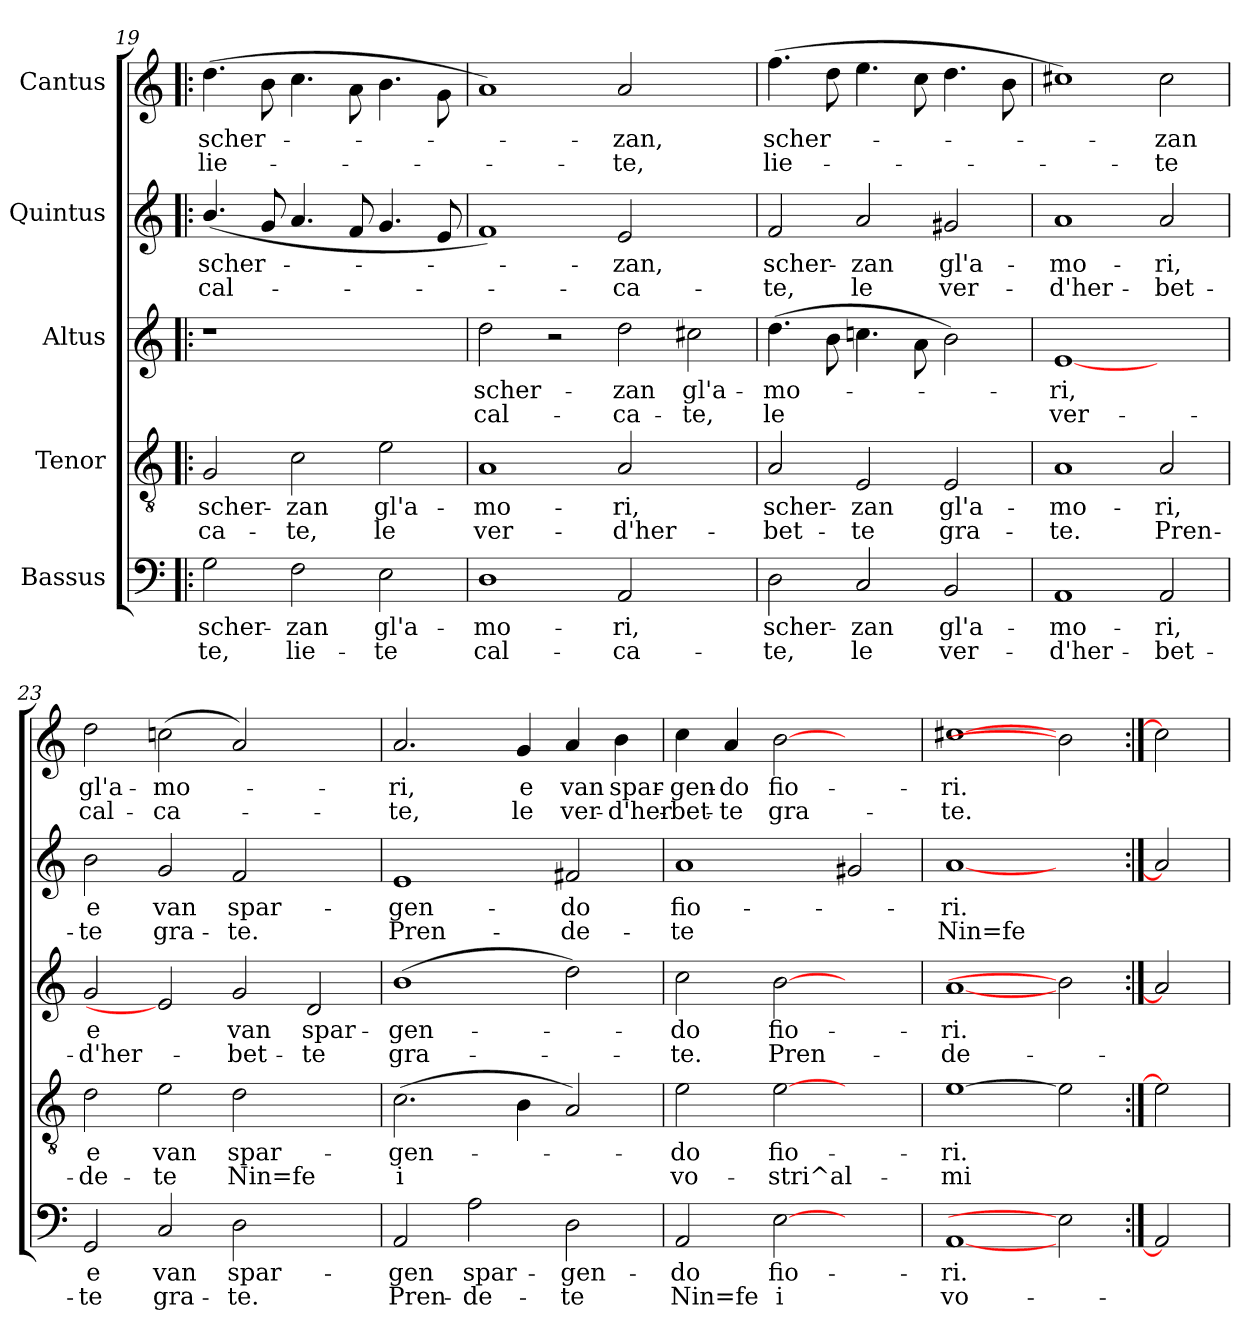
**kern	**text	**text	**kern	**text	**text	**kern	**text	**text	**kern	**text	**text	**kern	**text	**text
*part5	*part5	*part5	*part4	*part4	*part4	*part3	*part3	*part3	*part2	*part2	*part2	*part1	*part1	*part1
*staff5	*staff5	*staff5	*staff4	*staff4	*staff4	*staff3	*staff3	*staff3	*staff2	*staff2	*staff2	*staff1	*staff1	*staff1
*I"Bassus	*	*	*I"Tenor	*	*	*I"Altus	*	*	*I"Quintus	*	*	*I"Cantus	*	*
!!LO:PB:g=z
*clefF4	*	*	*clefGv2	*	*	*clefG2	*	*	*clefG2	*	*	*clefG2	*	*
*k[]	*	*	*k[]	*	*	*k[]	*	*	*k[]	*	*	*k[]	*	*
*C:	*	*	*C:	*	*	*C:	*	*	*C:	*	*	*C:	*	*
=19!|:	=19!|:	=19!|:	=19!|:	=19!|:	=19!|:	=19!|:	=19!|:	=19!|:	=19!|:	=19!|:	=19!|:	=19!|:	=19!|:	=19!|:
!	!LO:LY:b	!LO:LY:b	!	!LO:LY:b	!LO:LY:b	!	!	!	!	!LO:LY:b	!LO:LY:b	!	!LO:LY:b	!LO:LY:b
2G\	scher-	-te,	2G/	scher-	-ca-	1r	.	.	(<4.b/	scher-	cal-	(>4.dd\	scher-	lie-
.	.	.	.	.	.	.	.	.	8g/	.	.	8b\	.	.
!	!LO:LY:b	!LO:LY:b	!	!LO:LY:b	!LO:LY:b	!	!	!	!	!	!	!	!	!
2F\	-zan	lie-	2c\	-zan	-te,	.	.	.	4.a/	.	.	4.cc\	.	.
.	.	.	.	.	.	.	.	.	8f/	.	.	8a\	.	.
!	!LO:LY:b	!LO:LY:b	!	!LO:LY:b	!LO:LY:b	!	!	!	!	!	!	!	!	!
2E\	gl'a-	-te	2e\	gl'a-	le	2ryy	.	.	4.g/	.	.	4.b\	.	.
.	.	.	.	.	.	.	.	.	8e/	.	.	8g\	.	.
=20	=20	=20	=20	=20	=20	=20	=20	=20	=20	=20	=20	=20	=20	=20
!	!LO:LY:b	!LO:LY:b	!	!LO:LY:b	!LO:LY:b	!	!LO:LY:b	!LO:LY:b	!	!	!	!	!	!
1D	-mo-	cal-	1A	-mo-	ver-	2dd\	scher-	cal-	1f)	.	.	1a)	.	.
.	.	.	.	.	.	2r	.	.	.	.	.	.	.	.
!	!LO:LY:b	!LO:LY:b	!	!LO:LY:b	!LO:LY:b	!	!LO:LY:b	!LO:LY:b	!	!LO:LY:b	!LO:LY:b	!	!LO:LY:b	!LO:LY:b
2AA/	-ri,	-ca-	2A/	-ri,	-d'her-	2dd\	-zan	-ca-	2e/	-zan,	-ca-	2a/	-zan,	-te,
!	!	!	!	!	!	!	!LO:LY:b	!LO:LY:b	!	!	!	!	!	!
2ryy	.	.	2ryy	.	.	2cc#X\	gl'a-	-te,	2ryy	.	.	2ryy	.	.
=21	=21	=21	=21	=21	=21	=21	=21	=21	=21	=21	=21	=21	=21	=21
!	!LO:LY:b	!LO:LY:b	!	!LO:LY:b	!LO:LY:b	!	!LO:LY:b	!LO:LY:b	!	!LO:LY:b	!LO:LY:b	!	!LO:LY:b	!LO:LY:b
2D\	scher-	-te,	2A/	scher-	-bet-	(>4.dd\	-mo-	le	2f/	scher-	-te,	(>4.ff\	scher-	lie-
.	.	.	.	.	.	8b\	.	.	.	.	.	8dd\	.	.
!	!LO:LY:b	!LO:LY:b	!	!LO:LY:b	!LO:LY:b	!	!	!	!	!LO:LY:b	!LO:LY:b	!	!	!
2C/	-zan	le	2E/	-zan	-te	4.ccn\	.	.	2a/	-zan	le	4.ee\	.	.
.	.	.	.	.	.	8a\	.	.	.	.	.	8cc\	.	.
!	!LO:LY:b	!LO:LY:b	!	!LO:LY:b	!LO:LY:b	!	!	!	!	!LO:LY:b	!LO:LY:b	!	!	!
2BB/	gl'a-	ver-	2E/	gl'a-	gra-	2b\)	.	.	2g#X/	gl'a-	ver-	4.dd\	.	.
.	.	.	.	.	.	.	.	.	.	.	.	8b\	.	.
=22	=22	=22	=22	=22	=22	=22	=22	=22	=22	=22	=22	=22	=22	=22
!	!LO:LY:b	!LO:LY:b	!	!LO:LY:b	!LO:LY:b	!	!LO:LY:b	!LO:LY:b	!	!LO:LY:b	!LO:LY:b	!	!	!
1AA	-mo-	-d'her-	1A	-mo-	-te.	[1e	-ri,	ver-	1a	-mo-	-d'her-	1cc#X)	.	.
!	!LO:LY:b	!LO:LY:b	!	!LO:LY:b	!LO:LY:b	!	!	!	!	!LO:LY:b	!LO:LY:b	!	!LO:LY:b	!LO:LY:b
2AA/	-ri,	-bet-	2A/	-ri,	Pren-	2ryy	.	.	2a/	-ri,	-bet-	2cc#\	-zan	-te
!!LO:PB:g=z
=23	=23	=23	=23	=23	=23	=23	=23	=23	=23	=23	=23	=23	=23	=23
!	!LO:LY:b	!LO:LY:b	!	!LO:LY:b	!LO:LY:b	!	!LO:LY:b	!LO:LY:b	!	!LO:LY:b	!LO:LY:b	!	!LO:LY:b	!LO:LY:b
2GG/	e	-te	2d\	e	-de-	2g/	e	-d'her-	2b\	e	-te	2dd\	gl'a-	cal-
!	!LO:LY:b	!LO:LY:b	!	!LO:LY:b	!LO:LY:b	!	!	!	!	!LO:LY:b	!LO:LY:b	!	!LO:LY:b	!LO:LY:b
2C/	van	gra-	2e\	van	-te	2e]	.	.	2g/	van	gra-	(>2ccn\	-mo-	-ca-
!	!LO:LY:b	!LO:LY:b	!	!LO:LY:b	!LO:LY:b	!	!LO:LY:b	!LO:LY:b	!	!LO:LY:b	!LO:LY:b	!	!	!
2D\	spar-	-te.	2d\	spar-	Nin=fe	2g/	van	-bet-	2f/	spar-	-te.	2a/)	.	.
!	!	!	!	!	!	!	!LO:LY:b	!LO:LY:b	!	!	!	!	!	!
2ryy	.	.	2ryy	.	.	2d/	spar-	-te	2ryy	.	.	2ryy	.	.
=24	=24	=24	=24	=24	=24	=24	=24	=24	=24	=24	=24	=24	=24	=24
!	!LO:LY:b	!LO:LY:b	!	!LO:LY:b	!LO:LY:b	!	!LO:LY:b	!LO:LY:b	!	!LO:LY:b	!LO:LY:b	!	!LO:LY:b	!LO:LY:b
2AA/	-gen	Pren-	(>2.c\	-gen-	i	(>1b	-gen-	gra-	1e	-gen-	Pren-	2.a/	-ri,	-te,
!	!LO:LY:b	!LO:LY:b	!	!	!	!	!	!	!	!	!	!	!	!
2A\	spar-	-de-	.	.	.	.	.	.	.	.	.	.	.	.
!	!	!	!	!	!	!	!	!	!	!	!	!	!LO:LY:b	!LO:LY:b
.	.	.	4B\	.	.	.	.	.	.	.	.	4g/	e	le
!	!LO:LY:b	!LO:LY:b	!	!	!	!	!	!	!	!LO:LY:b	!LO:LY:b	!	!LO:LY:b	!LO:LY:b
2D\	-gen-	-te	2A/)	.	.	2dd\)	.	.	2f#X/	-do	-de-	4a/	van	ver-
!	!	!	!	!	!	!	!	!	!	!	!	!	!LO:LY:b	!LO:LY:b
.	.	.	.	.	.	.	.	.	.	.	.	4b\	spar-	-d'her-
=25	=25	=25	=25	=25	=25	=25	=25	=25	=25	=25	=25	=25	=25	=25
!	!LO:LY:b	!LO:LY:b	!	!LO:LY:b	!LO:LY:b	!	!LO:LY:b	!LO:LY:b	!	!LO:LY:b	!LO:LY:b	!	!LO:LY:b	!LO:LY:b
2AA/	-do	Nin=fe	2e\	-do	vo-	2cc\	-do	-te.	1a	fio-	-te	4cc\	-gen-	-bet-
!	!	!	!	!	!	!	!	!	!	!	!	!	!LO:LY:b	!LO:LY:b
.	.	.	.	.	.	.	.	.	.	.	.	4a/	-do	-te
!	!LO:LY:b	!LO:LY:b	!	!LO:LY:b	!LO:LY:b	!	!LO:LY:b	!LO:LY:b	!	!	!	!	!LO:LY:b	!LO:LY:b
[2E	fio-	i	[2e	fio-	-stri^al-	[2b	fio-	Pren-	.	.	.	[2b	fio-	gra-
2ryy	.	.	2ryy	.	.	2ryy	.	.	2g#X/	.	.	2ryy	.	.
=26	=26	=26	=26	=26	=26	=26	=26	=26	=26	=26	=26	=26	=26	=26
!	!LO:LY:b	!LO:LY:b	!	!LO:LY:b	!LO:LY:b	!	!LO:LY:b	!LO:LY:b	!	!LO:LY:b	!LO:LY:b	!	!LO:LY:b	!LO:LY:b
[1AA	-ri.	vo-	[1e	-ri.	-mi	[1a	-ri.	-de-	[1a	-ri.	Nin=fe	[1cc#X	-ri.	-te.
2E]	.	.	2e]	.	.	2b]	.	.	2ryy	.	.	2b]	.	.
=27:|!	=27:|!	=27:|!	=27:|!	=27:|!	=27:|!	=27:|!	=27:|!	=27:|!	=27:|!	=27:|!	=27:|!	=27:|!	=27:|!	=27:|!
2AA]	.	.	2e]	.	.	2a]	.	.	2a]	.	.	2cc#]	.	.
=	=	=	=	=	=	=	=	=	=	=	=	=	=	=
*-	*-	*-	*-	*-	*-	*-	*-	*-	*-	*-	*-	*-	*-	*-
